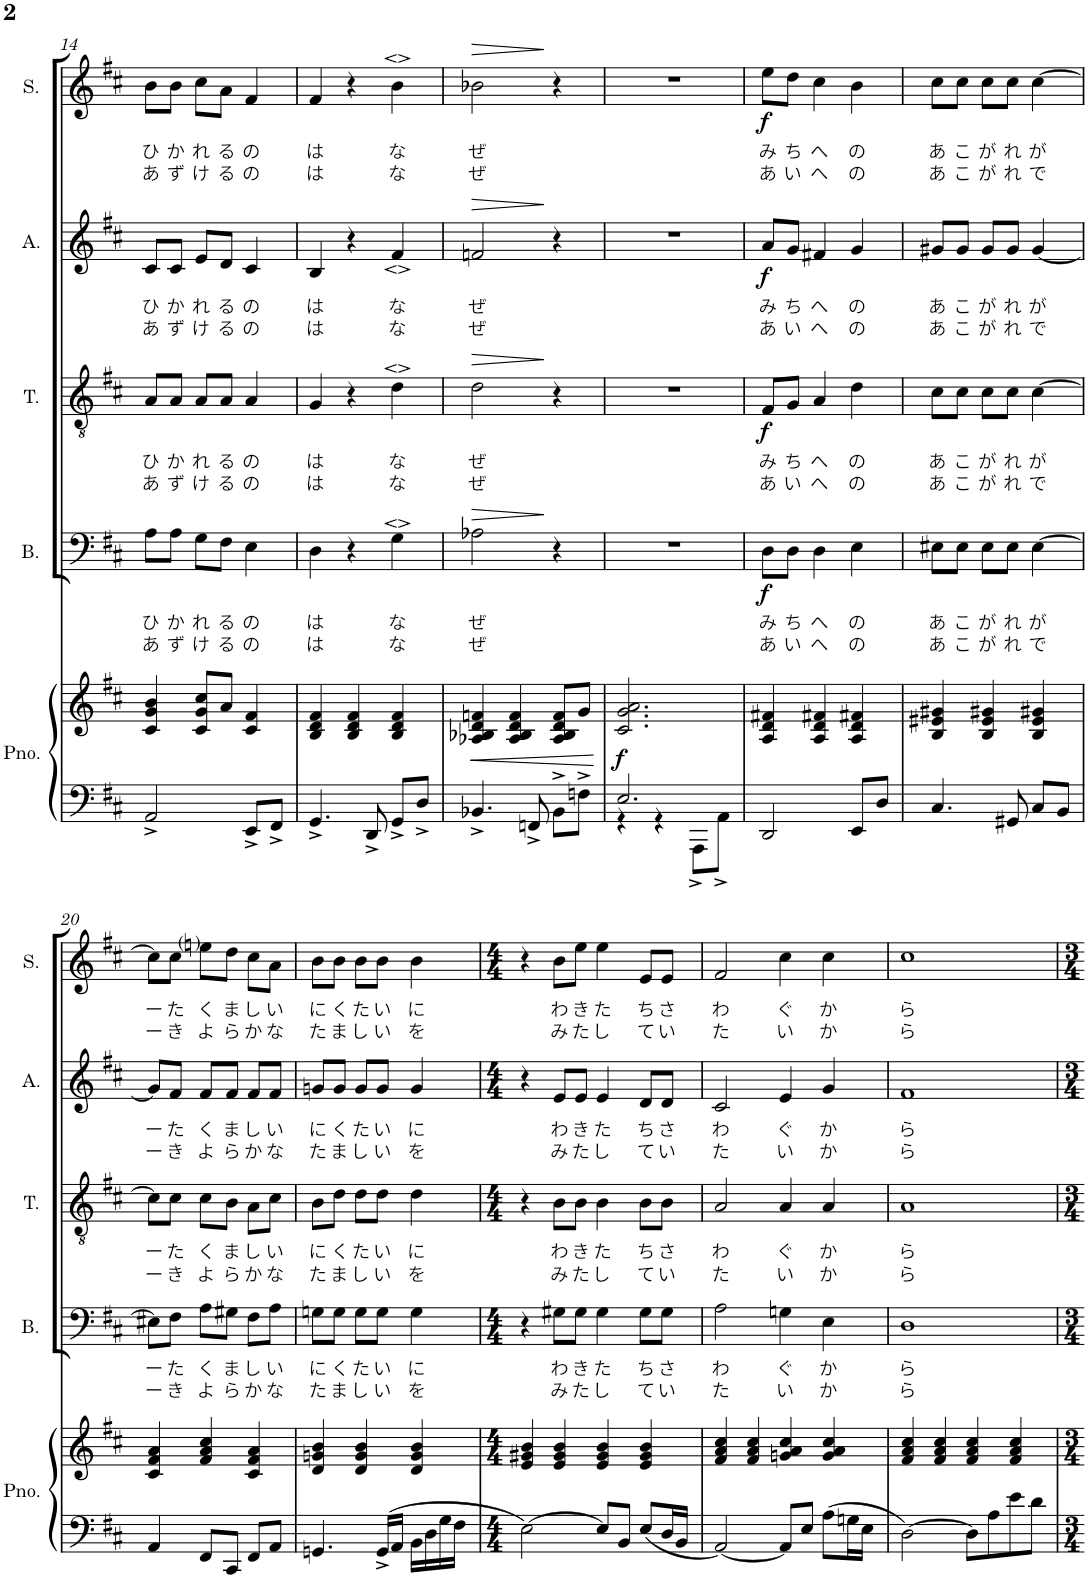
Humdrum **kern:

**kern	**kern	**dynam	**kern	**text	**text	**dynam	**kern	**text	**text	**dynam	**kern	**text	**text	**dynam	**kern	**text	**text	**dynam
*part5	*part5	*part5	*part4	*part4	*part4	*part4	*part3	*part3	*part3	*part3	*part2	*part2	*part2	*part2	*part1	*part1	*part1	*part1
*staff6	*staff5	*staff5/6	*staff4	*staff4	*staff4	*staff4	*staff3	*staff3	*staff3	*staff3	*staff2	*staff2	*staff2	*staff2	*staff1	*staff1	*staff1	*staff1
*I"Piano	*	*	*I"Bass	*	*	*	*I"Tenor	*	*	*	*I"Alto	*	*	*	*I"Soprano	*	*	*
*I'Pno.	*	*	*I'B.	*	*	*	*I'T.	*	*	*	*I'A.	*	*	*	*I'S.	*	*	*
!!LO:PB:g=z
*clefF4	*clefG2	*	*clefF4	*	*	*	*clefGv2	*	*	*	*clefG2	*	*	*	*clefG2	*	*	*
*	*	*	*Trd12c21	*	*	*	*Trd8c14	*	*	*	*Trd1c2	*	*	*	*Trd1c2	*	*	*
*k[f#c#]	*k[f#c#]	*	*k[f#c#]	*	*	*	*k[f#c#]	*	*	*	*k[f#c#]	*	*	*	*k[f#c#]	*	*	*
*M3/4	*M3/4	*	*M3/4	*	*	*	*M3/4	*	*	*	*M3/4	*	*	*	*M3/4	*	*	*
=14	=14	=14	=14	=14	=14	=14	=14	=14	=14	=14	=14	=14	=14	=14	=14	=14	=14	=14
!	!	!	!	!LO:LY:b	!LO:LY:b	!	!	!LO:LY:b	!LO:LY:b	!	!	!LO:LY:b	!LO:LY:b	!	!	!LO:LY:b	!LO:LY:b	!
2AA^/	4c#/ 4g/ 4b/	.	8A\L	ひ	あ	.	8A/L	ひ	あ	.	8c#/L	ひ	あ	.	8b\L	ひ	あ	.
!	!	!	!	!LO:LY:b	!LO:LY:b	!	!	!LO:LY:b	!LO:LY:b	!	!	!LO:LY:b	!LO:LY:b	!	!	!LO:LY:b	!LO:LY:b	!
.	.	.	8A\J	か	ず	.	8A/J	か	ず	.	8c#/J	か	ず	.	8b\J	か	ず	.
!	!	!	!	!LO:LY:b	!LO:LY:b	!	!	!LO:LY:b	!LO:LY:b	!	!	!LO:LY:b	!LO:LY:b	!	!	!LO:LY:b	!LO:LY:b	!
.	8c#/ 8g/ 8cc#/L	.	8G\L	れ	け	.	8A/L	れ	け	.	8e/L	れ	け	.	8cc#\L	れ	け	.
!	!	!	!	!LO:LY:b	!LO:LY:b	!	!	!LO:LY:b	!LO:LY:b	!	!	!LO:LY:b	!LO:LY:b	!	!	!LO:LY:b	!LO:LY:b	!
.	8a/J	.	8F#\J	る	る	.	8A/J	る	る	.	8d/J	る	る	.	8a\J	る	る	.
!	!	!	!	!LO:LY:b	!LO:LY:b	!	!	!LO:LY:b	!LO:LY:b	!	!	!LO:LY:b	!LO:LY:b	!	!	!LO:LY:b	!LO:LY:b	!
8EE^/L	4c#/ 4f#/	.	4E\	の	の	.	4A/	の	の	.	4c#/	の	の	.	4f#/	の	の	.
8FF#^/J	.	.	.	.	.	.	.	.	.	.	.	.	.	.	.	.	.	.
=15	=15	=15	=15	=15	=15	=15	=15	=15	=15	=15	=15	=15	=15	=15	=15	=15	=15	=15
!	!	!	!	!LO:LY:b	!LO:LY:b	!	!	!LO:LY:b	!LO:LY:b	!	!	!LO:LY:b	!LO:LY:b	!	!	!LO:LY:b	!LO:LY:b	!
4.GG^/	4B/ 4d/ 4f#/	.	4D\	は	は	.	4G/	は	は	.	4B/	は	は	.	4f#/	は	は	.
.	4B/ 4d/ 4f#/	.	4r	.	.	.	4r	.	.	.	4r	.	.	.	4r	.	.	.
8DD^/	.	.	.	.	.	.	.	.	.	.	.	.	.	.	.	.	.	.
!	!	!	!	!LO:LY:b	!LO:LY:b	!	!	!LO:LY:b	!LO:LY:b	!	!	!LO:LY:b	!LO:LY:b	!	!	!LO:LY:b	!LO:LY:b	!
8GG^/L	4B/ 4d/ 4f#/	.	4G\	な	な	.	4d\	な	な	.	4f#/	な	な	.	4b\	な	な	.
8D^/J	.	.	.	.	.	.	.	.	.	.	.	.	.	.	.	.	.	.
=16	=16	=16	=16	=16	=16	=16	=16	=16	=16	=16	=16	=16	=16	=16	=16	=16	=16	=16
!	!	!LO:HP:b	!	!LO:LY:b	!LO:LY:b	!LO:HP:b	!	!LO:LY:b	!LO:LY:b	!LO:HP:b	!	!LO:LY:b	!LO:LY:b	!LO:HP:b	!	!LO:LY:b	!LO:LY:b	!LO:HP:b
4.BB-X^/	4A-X/ 4B-X/ 4d/ 4fn/	<	2A-X\	ぜ	ぜ	>	2d\	ぜ	ぜ	>	2fn/	ぜ	ぜ	>	2b-X\	ぜ	ぜ	>
.	4A-/ 4B-/ 4d/ 4f/	.	.	.	.	.	.	.	.	.	.	.	.	.	.	.	.	.
8FFn^/	.	.	.	.	.	.	.	.	.	.	.	.	.	.	.	.	.	.
8BB-^\L	8A-/ 8B-/ 8d/ 8f/L	.	4r	.	.	]	4r	.	.	]	4r	.	.	]	4r	.	.	]
8Fn^\J	8g/J	.	.	.	.	.	.	.	.	.	.	.	.	.	.	.	.	.
.	.	[	.	.	.	.	.	.	.	.	.	.	.	.	.	.	.	.
=17	=17	=17	=17	=17	=17	=17	=17	=17	=17	=17	=17	=17	=17	=17	=17	=17	=17	=17
*^	*	*	*	*	*	*	*	*	*	*	*	*	*	*	*	*	*	*
!	!	!	!LO:DY:b	!	!	!	!	!	!	!	!	!	!	!	!	!	!	!	!
2.E/	4r	2.c#/ 2.g/ 2.a/	f	2.r	.	.	.	2.r	.	.	.	2.r	.	.	.	2.r	.	.	.
.	4r	.	.	.	.	.	.	.	.	.	.	.	.	.	.	.	.	.	.
.	8AAA^\L	.	.	.	.	.	.	.	.	.	.	.	.	.	.	.	.	.	.
.	8AA^\J	.	.	.	.	.	.	.	.	.	.	.	.	.	.	.	.	.	.
=18	=18	=18	=18	=18	=18	=18	=18	=18	=18	=18	=18	=18	=18	=18	=18	=18	=18	=18	=18
!	!	!	!	!	!LO:LY:b	!LO:LY:b	!LO:DY:b	!	!LO:LY:b	!LO:LY:b	!LO:DY:b	!	!LO:LY:b	!LO:LY:b	!LO:DY:b	!	!LO:LY:b	!LO:LY:b	!LO:DY:b
*v	*v	*	*	*	*	*	*	*	*	*	*	*	*	*	*	*	*	*	*
2DD/	4A/ 4d/ 4f#X/	.	8D\L	み	あ	f	8F#/L	み	あ	f	8a/L	み	あ	f	8ee\L	み	あ	f
!	!	!	!	!LO:LY:b	!LO:LY:b	!	!	!LO:LY:b	!LO:LY:b	!	!	!LO:LY:b	!LO:LY:b	!	!	!LO:LY:b	!LO:LY:b	!
.	.	.	8D\J	ち	い	.	8G/J	ち	い	.	8g/J	ち	い	.	8dd\J	ち	い	.
!	!	!	!	!LO:LY:b	!LO:LY:b	!	!	!LO:LY:b	!LO:LY:b	!	!	!LO:LY:b	!LO:LY:b	!	!	!LO:LY:b	!LO:LY:b	!
.	4A/ 4d/ 4f#X/	.	4D\	へ	へ	.	4A/	へ	へ	.	4f#X/	へ	へ	.	4cc#\	へ	へ	.
!	!	!	!	!LO:LY:b	!LO:LY:b	!	!	!LO:LY:b	!LO:LY:b	!	!	!LO:LY:b	!LO:LY:b	!	!	!LO:LY:b	!LO:LY:b	!
8EE/L	4A/ 4d/ 4f#X/	.	4E\	の	の	.	4d\	の	の	.	4g/	の	の	.	4b\	の	の	.
8D/J	.	.	.	.	.	.	.	.	.	.	.	.	.	.	.	.	.	.
=19	=19	=19	=19	=19	=19	=19	=19	=19	=19	=19	=19	=19	=19	=19	=19	=19	=19	=19
!	!	!	!	!LO:LY:b	!LO:LY:b	!	!	!LO:LY:b	!LO:LY:b	!	!	!LO:LY:b	!LO:LY:b	!	!	!LO:LY:b	!LO:LY:b	!
4.C#/	4B/ 4e#X/ 4g#X/	.	8E#X\L	あ	あ	.	8c#\L	あ	あ	.	8g#X/L	あ	あ	.	8cc#\L	あ	あ	.
!	!	!	!	!LO:LY:b	!LO:LY:b	!	!	!LO:LY:b	!LO:LY:b	!	!	!LO:LY:b	!LO:LY:b	!	!	!LO:LY:b	!LO:LY:b	!
.	.	.	8E#\J	こ	こ	.	8c#\J	こ	こ	.	8g#/J	こ	こ	.	8cc#\J	こ	こ	.
!	!	!	!	!LO:LY:b	!LO:LY:b	!	!	!LO:LY:b	!LO:LY:b	!	!	!LO:LY:b	!LO:LY:b	!	!	!LO:LY:b	!LO:LY:b	!
.	4B/ 4e#/ 4g#X/	.	8E#\L	が	が	.	8c#\L	が	が	.	8g#/L	が	が	.	8cc#\L	が	が	.
!	!	!	!	!LO:LY:b	!LO:LY:b	!	!	!LO:LY:b	!LO:LY:b	!	!	!LO:LY:b	!LO:LY:b	!	!	!LO:LY:b	!LO:LY:b	!
8GG#X/	.	.	8E#\J	れ	れ	.	8c#\J	れ	れ	.	8g#/J	れ	れ	.	8cc#\J	れ	れ	.
!	!	!	!	!LO:LY:b	!LO:LY:b	!	!	!LO:LY:b	!LO:LY:b	!	!	!LO:LY:b	!LO:LY:b	!	!	!LO:LY:b	!LO:LY:b	!
8C#/L	4B/ 4e#/ 4g#X/	.	[4E#\	が	で	.	[4c#\	が	で	.	[4g#/	が	で	.	[4cc#\	が	で	.
8BB/J	.	.	.	.	.	.	.	.	.	.	.	.	.	.	.	.	.	.
!!LO:LB:g=z
=20	=20	=20	=20	=20	=20	=20	=20	=20	=20	=20	=20	=20	=20	=20	=20	=20	=20	=20
!	!	!	!	!LO:LY:b	!LO:LY:b	!	!	!LO:LY:b	!LO:LY:b	!	!	!LO:LY:b	!LO:LY:b	!	!	!LO:LY:b	!LO:LY:b	!
4AA/	4c#/ 4f#/ 4a/	.	8E#X\L]	ー	ー	.	8c#\L]	ー	ー	.	8g#/L]	ー	ー	.	8cc#\L]	ー	ー	.
!	!	!	!	!LO:LY:b	!LO:LY:b	!	!	!LO:LY:b	!LO:LY:b	!	!	!LO:LY:b	!LO:LY:b	!	!	!LO:LY:b	!LO:LY:b	!
.	.	.	8F#\J	た	き	.	8c#\J	た	き	.	8f#/J	た	き	.	8cc#\J	た	き	.
!	!	!	!	!	!	!	!	!	!	!	!	!	!	!	!LO:TX:a:t=(  )	!	!	!
!	!	!	!	!LO:LY:b	!LO:LY:b	!	!	!LO:LY:b	!LO:LY:b	!	!	!LO:LY:b	!LO:LY:b	!	!	!LO:LY:b	!LO:LY:b	!
8FF#/L	4f#/ 4a/ 4cc#/	.	8A\L	く	よ	.	8c#\L	く	よ	.	8f#/L	く	よ	.	8een\L	く	よ	.
!	!	!	!	!LO:LY:b	!LO:LY:b	!	!	!LO:LY:b	!LO:LY:b	!	!	!LO:LY:b	!LO:LY:b	!	!	!LO:LY:b	!LO:LY:b	!
8CC#/J	.	.	8G#X\J	ま	ら	.	8B\J	ま	ら	.	8f#/J	ま	ら	.	8dd\J	ま	ら	.
!	!	!	!	!LO:LY:b	!LO:LY:b	!	!	!LO:LY:b	!LO:LY:b	!	!	!LO:LY:b	!LO:LY:b	!	!	!LO:LY:b	!LO:LY:b	!
8FF#/L	4c#/ 4f#/ 4a/	.	8F#\L	し	か	.	8A\L	し	か	.	8f#/L	し	か	.	8cc#\L	し	か	.
!	!	!	!	!LO:LY:b	!LO:LY:b	!	!	!LO:LY:b	!LO:LY:b	!	!	!LO:LY:b	!LO:LY:b	!	!	!LO:LY:b	!LO:LY:b	!
8AA/J	.	.	8A\J	い	な	.	8c#\J	い	な	.	8f#/J	い	な	.	8a\J	い	な	.
=21	=21	=21	=21	=21	=21	=21	=21	=21	=21	=21	=21	=21	=21	=21	=21	=21	=21	=21
!	!	!	!	!LO:LY:b	!LO:LY:b	!	!	!LO:LY:b	!LO:LY:b	!	!	!LO:LY:b	!LO:LY:b	!	!	!LO:LY:b	!LO:LY:b	!
4.GGn/	4d/ 4gn/ 4b/	.	8Gn\L	に	た	.	8B\L	に	た	.	8gn/L	に	た	.	8b\L	に	た	.
!	!	!	!	!LO:LY:b	!LO:LY:b	!	!	!LO:LY:b	!LO:LY:b	!	!	!LO:LY:b	!LO:LY:b	!	!	!LO:LY:b	!LO:LY:b	!
.	.	.	8G\J	く	ま	.	8d\J	く	ま	.	8g/J	く	ま	.	8b\J	く	ま	.
!	!	!	!	!LO:LY:b	!LO:LY:b	!	!	!LO:LY:b	!LO:LY:b	!	!	!LO:LY:b	!LO:LY:b	!	!	!LO:LY:b	!LO:LY:b	!
.	4d/ 4g/ 4b/	.	8G\L	た	し	.	8d\L	た	し	.	8g/L	た	し	.	8b\L	た	し	.
!	!	!	!	!LO:LY:b	!LO:LY:b	!	!	!LO:LY:b	!LO:LY:b	!	!	!LO:LY:b	!LO:LY:b	!	!	!LO:LY:b	!LO:LY:b	!
16GG^/LL	.	.	8G\J	い	い	.	8d\J	い	い	.	8g/J	い	い	.	8b\J	い	い	.
16AA/JJ	.	.	.	.	.	.	.	.	.	.	.	.	.	.	.	.	.	.
!	!	!	!	!LO:LY:b	!LO:LY:b	!	!	!LO:LY:b	!LO:LY:b	!	!	!LO:LY:b	!LO:LY:b	!	!	!LO:LY:b	!LO:LY:b	!
16BB\LL	4d/ 4g/ 4b/	.	4G\	に	を	.	4d\	に	を	.	4g/	に	を	.	4b\	に	を	.
16D\	.	.	.	.	.	.	.	.	.	.	.	.	.	.	.	.	.	.
16G\	.	.	.	.	.	.	.	.	.	.	.	.	.	.	.	.	.	.
16F#\JJ	.	.	.	.	.	.	.	.	.	.	.	.	.	.	.	.	.	.
=22	=22	=22	=22	=22	=22	=22	=22	=22	=22	=22	=22	=22	=22	=22	=22	=22	=22	=22
*M4/4	*M4/4	*	*M4/4	*	*	*	*M4/4	*	*	*	*M4/4	*	*	*	*M4/4	*	*	*
[2E\	4e/ 4g#X/ 4b/	.	4r	.	.	.	4r	.	.	.	4r	.	.	.	4r	.	.	.
!	!	!	!	!LO:LY:b	!LO:LY:b	!	!	!LO:LY:b	!LO:LY:b	!	!	!LO:LY:b	!LO:LY:b	!	!	!LO:LY:b	!LO:LY:b	!
.	4e/ 4g#/ 4b/	.	8G#X\L	わ	み	.	8B\L	わ	み	.	8e/L	わ	み	.	8b\L	わ	み	.
!	!	!	!	!LO:LY:b	!LO:LY:b	!	!	!LO:LY:b	!LO:LY:b	!	!	!LO:LY:b	!LO:LY:b	!	!	!LO:LY:b	!LO:LY:b	!
.	.	.	8G#\J	き	た	.	8B\J	き	た	.	8e/J	き	た	.	8ee\J	き	た	.
!	!	!	!	!LO:LY:b	!LO:LY:b	!	!	!LO:LY:b	!LO:LY:b	!	!	!LO:LY:b	!LO:LY:b	!	!	!LO:LY:b	!LO:LY:b	!
8E/L]	4e/ 4g#/ 4b/	.	4G#\	た	し	.	4B\	た	し	.	4e/	た	し	.	4ee\	た	し	.
8BB/J	.	.	.	.	.	.	.	.	.	.	.	.	.	.	.	.	.	.
!	!	!	!	!LO:LY:b	!LO:LY:b	!	!	!LO:LY:b	!LO:LY:b	!	!	!LO:LY:b	!LO:LY:b	!	!	!LO:LY:b	!LO:LY:b	!
8E/L	4e/ 4g#/ 4b/	.	8G#\L	ち	て	.	8B\L	ち	て	.	8d/L	ち	て	.	8e/L	ち	て	.
!	!	!	!	!LO:LY:b	!LO:LY:b	!	!	!LO:LY:b	!LO:LY:b	!	!	!LO:LY:b	!LO:LY:b	!	!	!LO:LY:b	!LO:LY:b	!
16D/L	.	.	8G#\J	さ	い	.	8B\J	さ	い	.	8d/J	さ	い	.	8e/J	さ	い	.
16BB/JJ	.	.	.	.	.	.	.	.	.	.	.	.	.	.	.	.	.	.
=23	=23	=23	=23	=23	=23	=23	=23	=23	=23	=23	=23	=23	=23	=23	=23	=23	=23	=23
!	!	!	!	!LO:LY:b	!LO:LY:b	!	!	!LO:LY:b	!LO:LY:b	!	!	!LO:LY:b	!LO:LY:b	!	!	!LO:LY:b	!LO:LY:b	!
[2AA/	4f#/ 4a/ 4cc#/	.	2A\	わ	た	.	2A/	わ	た	.	2c#/	わ	た	.	2f#/	わ	た	.
.	4f#/ 4a/ 4cc#/	.	.	.	.	.	.	.	.	.	.	.	.	.	.	.	.	.
!	!	!	!	!LO:LY:b	!LO:LY:b	!	!	!LO:LY:b	!LO:LY:b	!	!	!LO:LY:b	!LO:LY:b	!	!	!LO:LY:b	!LO:LY:b	!
8AA/L]	4gn/ 4a/ 4cc#/	.	4Gn\	ぐ	い	.	4A/	ぐ	い	.	4e/	ぐ	い	.	4cc#\	ぐ	い	.
8E/J	.	.	.	.	.	.	.	.	.	.	.	.	.	.	.	.	.	.
!	!	!	!	!LO:LY:b	!LO:LY:b	!	!	!LO:LY:b	!LO:LY:b	!	!	!LO:LY:b	!LO:LY:b	!	!	!LO:LY:b	!LO:LY:b	!
8A\L	4g/ 4a/ 4cc#/	.	4E\	か	か	.	4A/	か	か	.	4g/	か	か	.	4cc#\	か	か	.
16Gn\L	.	.	.	.	.	.	.	.	.	.	.	.	.	.	.	.	.	.
16E\JJ	.	.	.	.	.	.	.	.	.	.	.	.	.	.	.	.	.	.
=24	=24	=24	=24	=24	=24	=24	=24	=24	=24	=24	=24	=24	=24	=24	=24	=24	=24	=24
!	!	!	!	!LO:LY:b	!LO:LY:b	!	!	!LO:LY:b	!LO:LY:b	!	!	!LO:LY:b	!LO:LY:b	!	!	!LO:LY:b	!LO:LY:b	!
[2D\	4f#/ 4a/ 4cc#/	.	1D	ら	ら	.	1A	ら	ら	.	1f#	ら	ら	.	1cc#	ら	ら	.
.	4f#/ 4a/ 4cc#/	.	.	.	.	.	.	.	.	.	.	.	.	.	.	.	.	.
8D\L]	4f#/ 4a/ 4cc#/	.	.	.	.	.	.	.	.	.	.	.	.	.	.	.	.	.
8A\	.	.	.	.	.	.	.	.	.	.	.	.	.	.	.	.	.	.
8e\	4f#/ 4a/ 4cc#/	.	.	.	.	.	.	.	.	.	.	.	.	.	.	.	.	.
8d\J	.	.	.	.	.	.	.	.	.	.	.	.	.	.	.	.	.	.
=	=	=	=	=	=	=	=	=	=	=	=	=	=	=	=	=	=	=
*-	*-	*-	*-	*-	*-	*-	*-	*-	*-	*-	*-	*-	*-	*-	*-	*-	*-	*-
